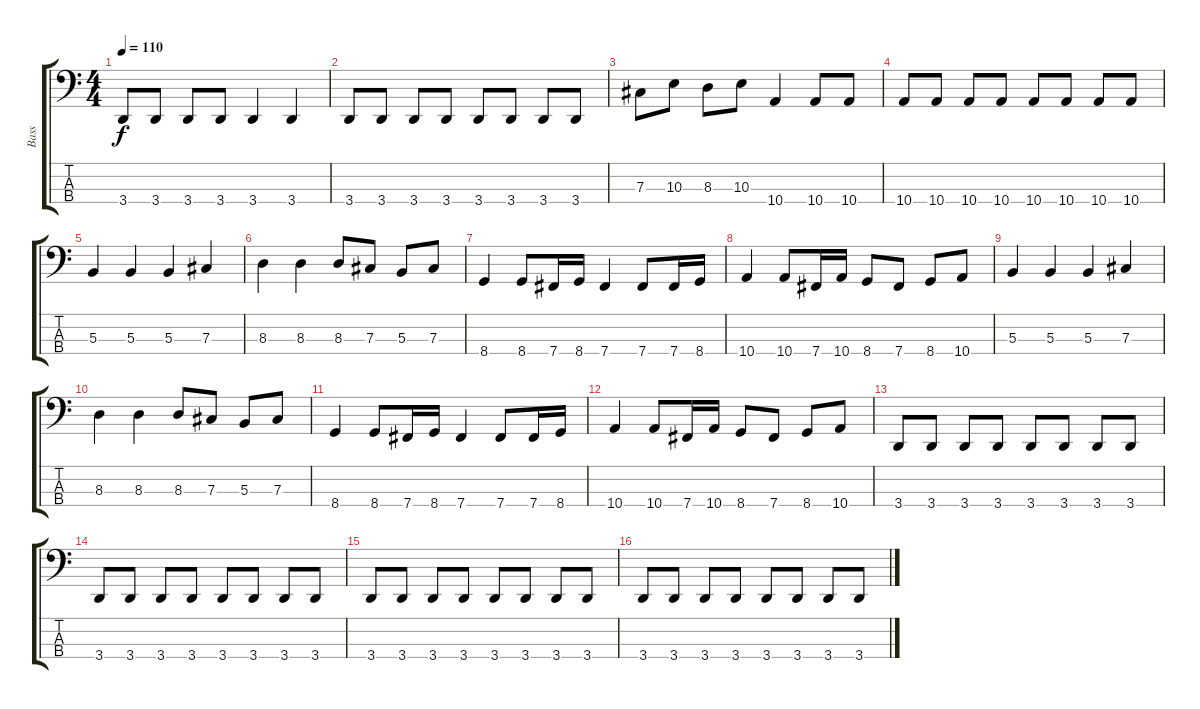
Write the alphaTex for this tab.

\track ("Bass" "Bass") {instrument electricbassfinger}
\staff {score tabs}
\tuning (E2 B1 Gb1 B0) {hide}
\ts (4 4)
\tempo 110
\clef f4
\ks c
3.4.8{dy f} 3.4.8 3.4.8 3.4.8 3.4.4 3.4.4 |
3.4.8 3.4.8 3.4.8 3.4.8 3.4.8 3.4.8 3.4.8 3.4.8 |
7.3.8 10.3.8 8.3.8 10.3.8 10.4.4 10.4.8 10.4.8 |
10.4.8 10.4.8 10.4.8 10.4.8 10.4.8 10.4.8 10.4.8 10.4.8 |
5.3.4 5.3.4 5.3.4 7.3.4 |
8.3.4 8.3.4 8.3.8 7.3.8 5.3.8 7.3.8 |
8.4.4 8.4.8 7.4.16 8.4.16 7.4.4 7.4.8 7.4.16 8.4.16 |
10.4.4 10.4.8 7.4.16 10.4.16 8.4.8 7.4.8 8.4.8 10.4.8 |
5.3.4 5.3.4 5.3.4 7.3.4 |
8.3.4 8.3.4 8.3.8 7.3.8 5.3.8 7.3.8 |
8.4.4 8.4.8 7.4.16 8.4.16 7.4.4 7.4.8 7.4.16 8.4.16 |
10.4.4 10.4.8 7.4.16 10.4.16 8.4.8 7.4.8 8.4.8 10.4.8 |
3.4.8 3.4.8 3.4.8 3.4.8 3.4.8 3.4.8 3.4.8 3.4.8 |
3.4.8 3.4.8 3.4.8 3.4.8 3.4.8 3.4.8 3.4.8 3.4.8 |
3.4.8 3.4.8 3.4.8 3.4.8 3.4.8 3.4.8 3.4.8 3.4.8 |
3.4.8 3.4.8 3.4.8 3.4.8 3.4.8 3.4.8 3.4.8 3.4.8
